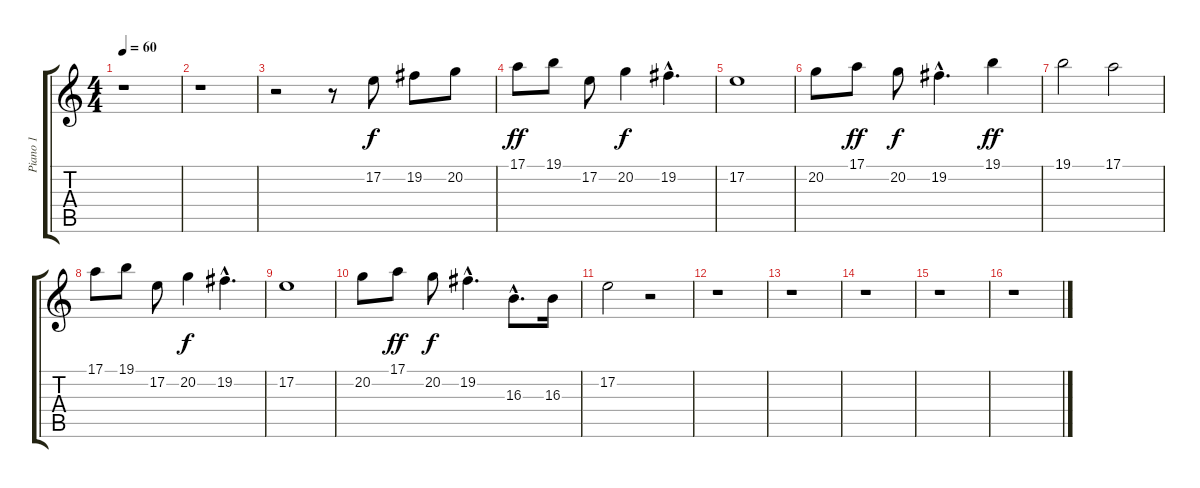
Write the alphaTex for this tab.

\track ("Piano 1" "Piano 1") {instrument acousticgrandpiano}
\staff {score tabs}
\tuning (E4 B3 G3 D3 A2 E2) {hide}
\ts (4 4)
\tempo 60
\clef g2
\ks c
r.1{dy f} |
r.1 |
r.2 r.8 17.2.8 19.2.8 20.2.8 |
17.1.8{dy ff} 19.1.8 17.2.8 20.2.4{dy f} 19.2{hac}.4{d} |
17.2.1 |
20.2.8 17.1.8{dy ff} 20.2.8{dy f} 19.2{hac}.4{d} 19.1.4{dy ff} |
19.1.2 17.1.2 |
17.1.8 19.1.8 17.2.8 20.2.4{dy f} 19.2{hac}.4{d} |
17.2.1 |
20.2.8 17.1.8{dy ff} 20.2.8{dy f} 19.2{hac}.4{d} 16.3{hac}.8{d} 16.3.16 |
17.2.2 r.2 |
r.1 |
r.1 |
r.1 |
r.1 |
r.1
